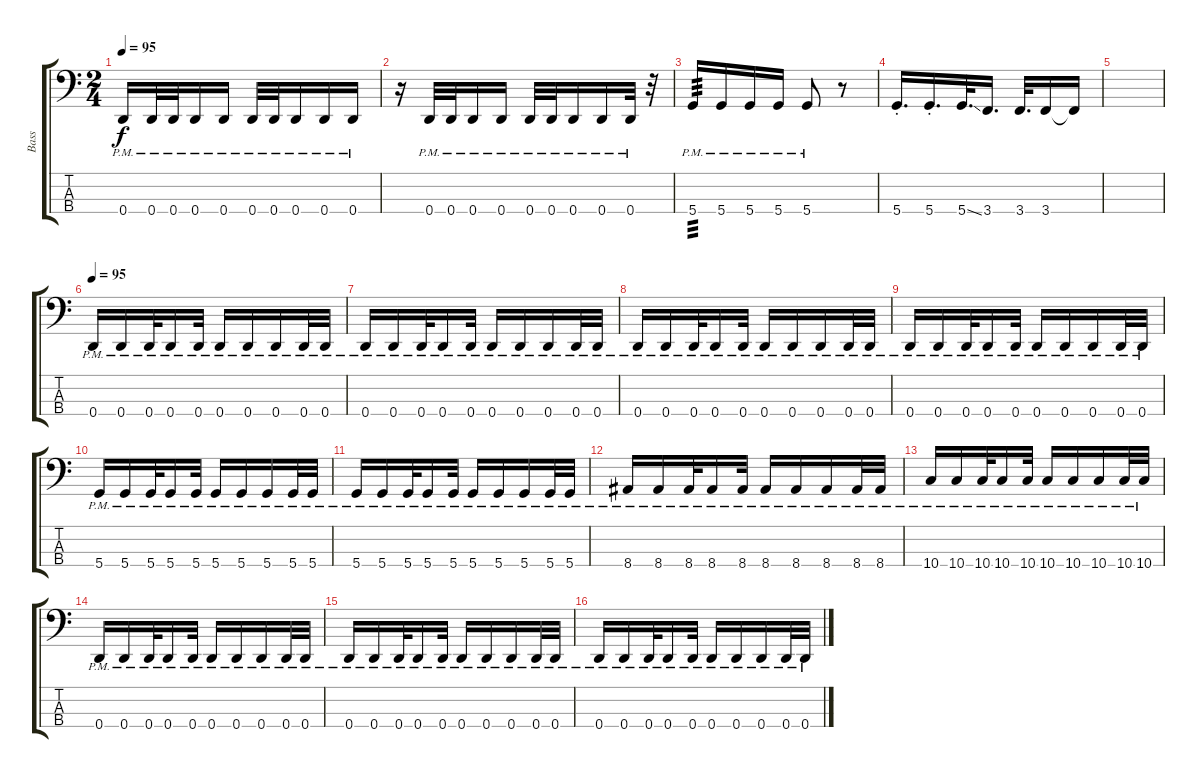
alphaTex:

\track ("Bass" "Bass") {instrument electricbasspick}
\staff {score tabs}
\tuning (G2 D2 A1 D1) {hide}
\ts (2 4)
\tempo 95
\clef f4
\ks c
0.4{pm}.16{dy f} 0.4{pm}.32 0.4{pm}.32 0.4{pm}.16 0.4{pm}.16 0.4{pm}.32 0.4{pm}.32 0.4{pm}.16 0.4{pm}.16 0.4{pm}.16 |
r.16 0.4{pm}.32 0.4{pm}.32 0.4{pm}.16 0.4{pm}.16 0.4{pm}.32 0.4{pm}.32 0.4{pm}.16 0.4{pm}.16 0.4{pm}.32 r.32 |
5.4{pm}.16{tp 3} 5.4{pm}.16 5.4{pm}.16 5.4{pm}.16 5.4{pm}.8 r.8 |
5.4{st}.16{d} 5.4{st}.16{d} 5.4{ss}.32{d} 3.4.16{d} 3.4.32{d} 3.4.16 3.4{t}.16 |
|
\tempo 95
0.4{pm}.16 0.4{pm}.16 0.4{pm}.32 0.4{pm}.16 0.4{pm}.32 0.4{pm}.16 0.4{pm}.16 0.4{pm}.16 0.4{pm}.32 0.4{pm}.32 |
0.4{pm}.16 0.4{pm}.16 0.4{pm}.32 0.4{pm}.16 0.4{pm}.32 0.4{pm}.16 0.4{pm}.16 0.4{pm}.16 0.4{pm}.32 0.4{pm}.32 |
0.4{pm}.16 0.4{pm}.16 0.4{pm}.32 0.4{pm}.16 0.4{pm}.32 0.4{pm}.16 0.4{pm}.16 0.4{pm}.16 0.4{pm}.32 0.4{pm}.32 |
0.4{pm}.16 0.4{pm}.16 0.4{pm}.32 0.4{pm}.16 0.4{pm}.32 0.4{pm}.16 0.4{pm}.16 0.4{pm}.16 0.4{pm}.32 0.4{pm}.32 |
5.4{pm}.16 5.4{pm}.16 5.4{pm}.32 5.4{pm}.16 5.4{pm}.32 5.4{pm}.16 5.4{pm}.16 5.4{pm}.16 5.4{pm}.32 5.4{pm}.32 |
5.4{pm}.16 5.4{pm}.16 5.4{pm}.32 5.4{pm}.16 5.4{pm}.32 5.4{pm}.16 5.4{pm}.16 5.4{pm}.16 5.4{pm}.32 5.4{pm}.32 |
8.4{pm}.16 8.4{pm}.16 8.4{pm}.32 8.4{pm}.16 8.4{pm}.32 8.4{pm}.16 8.4{pm}.16 8.4{pm}.16 8.4{pm}.32 8.4{pm}.32 |
10.4{pm}.16 10.4{pm}.16 10.4{pm}.32 10.4{pm}.16 10.4{pm}.32 10.4{pm}.16 10.4{pm}.16 10.4{pm}.16 10.4{pm}.32 10.4{pm}.32 |
0.4{pm}.16 0.4{pm}.16 0.4{pm}.32 0.4{pm}.16 0.4{pm}.32 0.4{pm}.16 0.4{pm}.16 0.4{pm}.16 0.4{pm}.32 0.4{pm}.32 |
0.4{pm}.16 0.4{pm}.16 0.4{pm}.32 0.4{pm}.16 0.4{pm}.32 0.4{pm}.16 0.4{pm}.16 0.4{pm}.16 0.4{pm}.32 0.4{pm}.32 |
0.4{pm}.16 0.4{pm}.16 0.4{pm}.32 0.4{pm}.16 0.4{pm}.32 0.4{pm}.16 0.4{pm}.16 0.4{pm}.16 0.4{pm}.32 0.4{pm}.32
